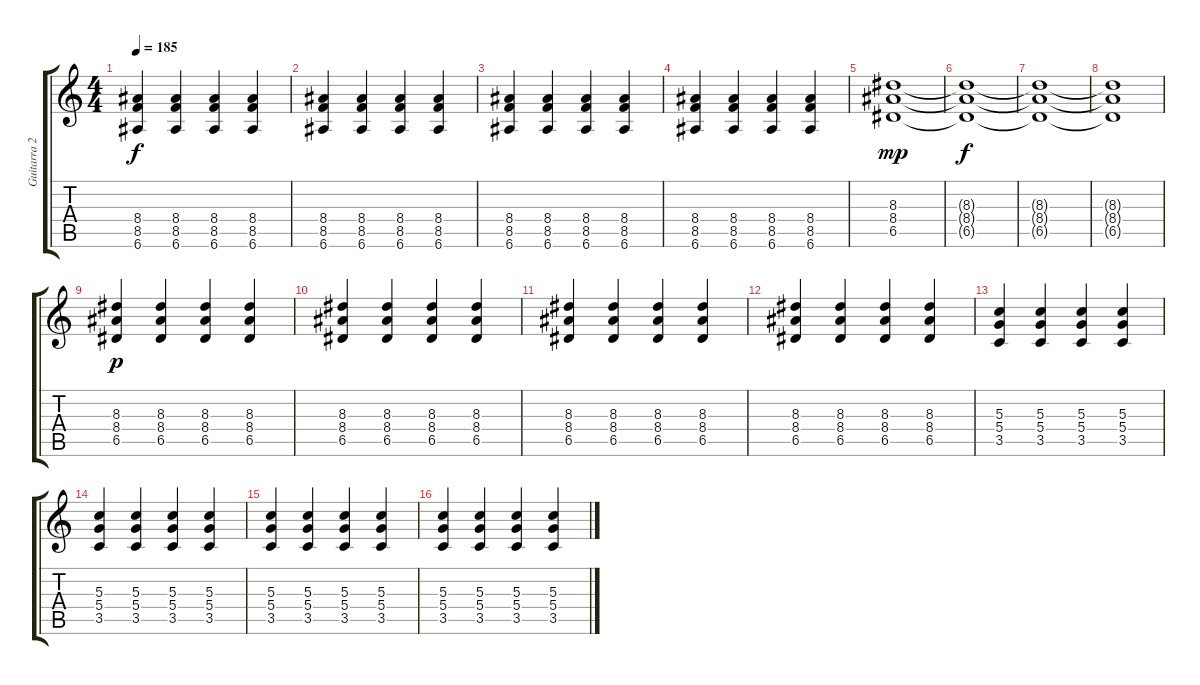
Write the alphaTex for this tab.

\track ("Guitarra 2" "Guitarra 2") {instrument overdrivenguitar}
\staff {score tabs}
\tuning (E4 B3 G3 D3 A2 E2) {hide}
\ts (4 4)
\tempo 185
\clef g2
\ks c
(8.4 8.5 6.6).4{dy f} (8.4 8.5 6.6).4 (8.4 8.5 6.6).4 (8.4 8.5 6.6).4 |
(8.4 8.5 6.6).4 (8.4 8.5 6.6).4 (8.4 8.5 6.6).4 (8.4 8.5 6.6).4 |
(8.4 8.5 6.6).4 (8.4 8.5 6.6).4 (8.4 8.5 6.6).4 (8.4 8.5 6.6).4 |
(8.4 8.5 6.6).4 (8.4 8.5 6.6).4 (8.4 8.5 6.6).4 (8.4 8.5 6.6).4 |
(8.3 8.4 6.5).1{dy mp} |
(8.3{t} 8.4{t} 6.5{t}).1{dy f} |
(8.3{t} 8.4{t} 6.5{t}).1 |
(8.3{t} 8.4{t} 6.5{t}).1 |
(8.3 8.4 6.5).4{dy p} (8.3 8.4 6.5).4 (8.3 8.4 6.5).4 (8.3 8.4 6.5).4 |
(8.3 8.4 6.5).4 (8.3 8.4 6.5).4 (8.3 8.4 6.5).4 (8.3 8.4 6.5).4 |
(8.3 8.4 6.5).4 (8.3 8.4 6.5).4 (8.3 8.4 6.5).4 (8.3 8.4 6.5).4 |
(8.3 8.4 6.5).4 (8.3 8.4 6.5).4 (8.3 8.4 6.5).4 (8.3 8.4 6.5).4 |
(5.3 5.4 3.5).4 (5.3 5.4 3.5).4 (5.3 5.4 3.5).4 (5.3 5.4 3.5).4 |
(5.3 5.4 3.5).4 (5.3 5.4 3.5).4 (5.3 5.4 3.5).4 (5.3 5.4 3.5).4 |
(5.3 5.4 3.5).4 (5.3 5.4 3.5).4 (5.3 5.4 3.5).4 (5.3 5.4 3.5).4 |
(5.3 5.4 3.5).4 (5.3 5.4 3.5).4 (5.3 5.4 3.5).4 (5.3 5.4 3.5).4
